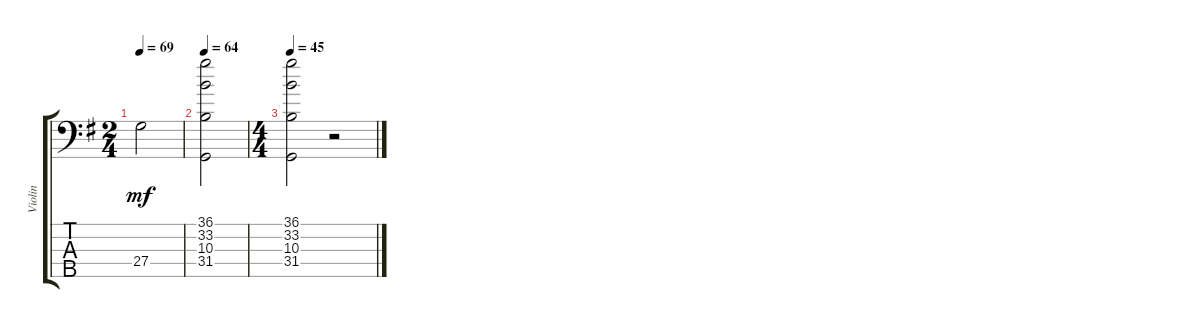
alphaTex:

\track ("Violin" "Violin") {instrument stringensemble1}
\staff {score tabs}
\tuning (G2 D2 A1 E1 B0) {hide}
\ts (2 4)
\tempo 69
\clef f4
\ks eminor
27.4.2{dy mf} |
\tempo 64
(36.1 33.2 10.3 31.4).2 |
\ts (4 4)
\tempo 45
(36.1 33.2 10.3 31.4).2 r.2
